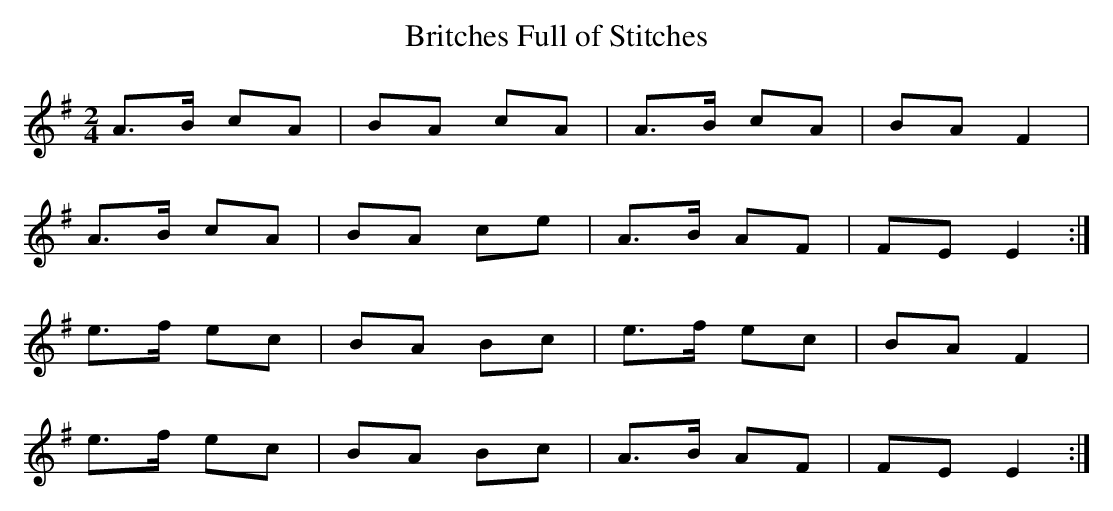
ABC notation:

X:1
T:Britches Full of Stitches
M:2/4
L:1/8
K:Em
A>B cA|BA cA|A>B cA|BA F2|
A>B cA|BA ce|A>B AF|FE E2:|
e>f ec|BA Bc|e>f ec|BA F2|
e>f ec|BA Bc|A>B AF|FE E2:|
